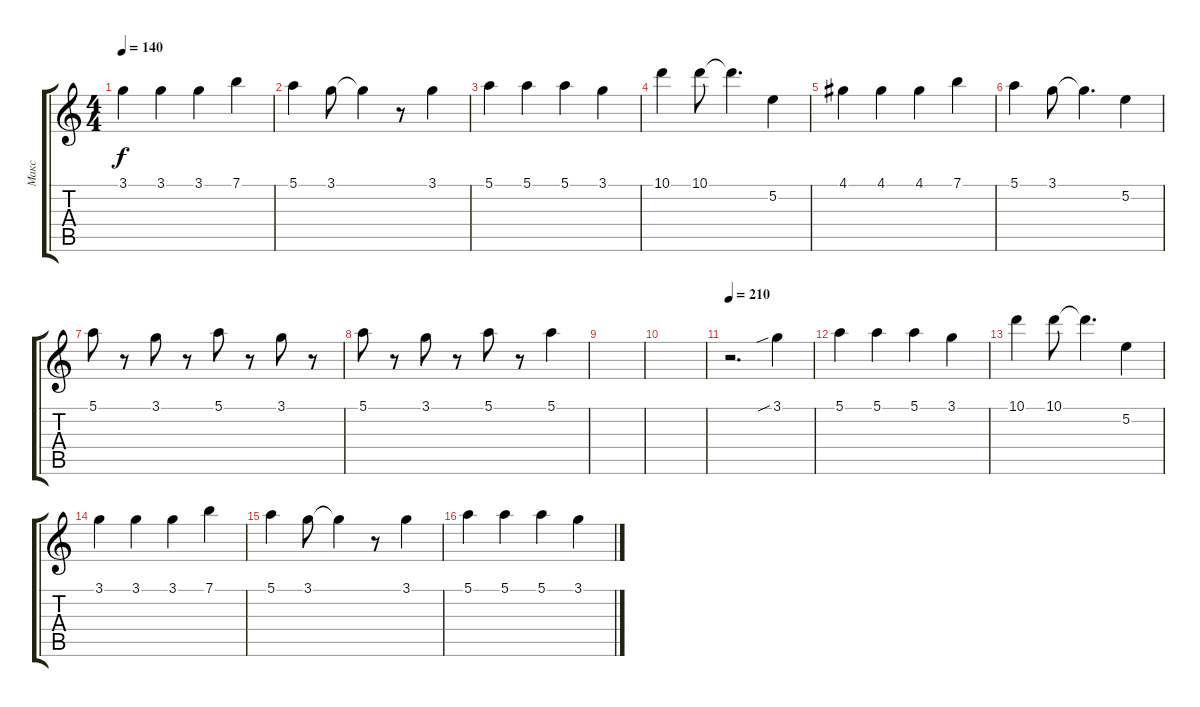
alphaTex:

\track ("Макс" "Макс") {instrument distortionguitar}
\staff {score tabs}
\tuning (E4 B3 G3 D3 A2 E2) {hide}
\ts (4 4)
\tempo 140
\clef g2
\ks c
3.1.4{dy f} 3.1.4 3.1.4 7.1.4 |
5.1.4 3.1.8 3.1{t}.4 r.8 3.1.4 |
5.1.4 5.1.4 5.1.4 3.1.4 |
10.1.4 10.1.8 10.1{t}.4{d} 5.2.4 |
4.1.4 4.1.4 4.1.4 7.1.4 |
5.1.4 3.1.8 3.1{t}.4{d} 5.2.4 |
5.1.8 r.8 3.1.8 r.8 5.1.8 r.8 3.1.8 r.8 |
5.1.8 r.8 3.1.8 r.8 5.1.8 r.8 5.1.4 |
|
|
\tempo 210
r.2{d} 3.1{sib}.4{volume 11 instrument distortionguitar} |
5.1.4 5.1.4 5.1.4 3.1.4 |
10.1.4 10.1.8 10.1{t}.4{d} 5.2.4 |
3.1.4 3.1.4 3.1.4 7.1.4 |
5.1.4 3.1.8 3.1{t}.4 r.8 3.1.4 |
5.1.4 5.1.4 5.1.4 3.1.4
